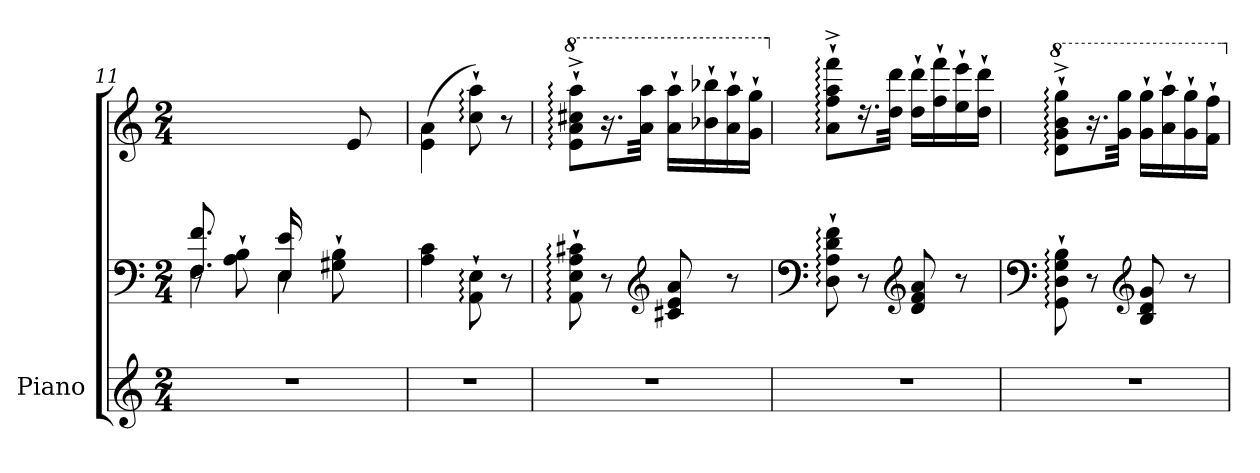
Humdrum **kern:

**kern	**kern	**kern
*part1	*part1	*part1
*staff3	*staff2	*staff1
*I"Piano	*	*
*I'Pno.	*	*
!!LO:LB:g=z
*clefG2	*clefF4	*clefG2
*k[]	*k[]	*k[]
*M2/4	*M2/4	*M2/4
=11	=11	=11
*	*^	*^
*	*	*^	*	*
2r	(>8.F/ 8.f/L	4F\	8r	8.ryy	4.ryy
.	.	.	8A\` 8B\`	.	.
.	16ryy	.	.	16d#X\ 16dd#X\Jk)	.
.	(>16E/ 16e/LL	4E\	8r	16ryy	.
.	8.ryy	.	.	16ee\	.
.	.	.	8G#X\` 8B\`	16ddn\	8e/
.	.	.	.	16b\JJ)	.
*	*v	*v	*v	*	*
*	*	*v	*v
=12	=12	=12
2r	4A\ 4c\	(>4e\ 4a\
.	8AA\:` 8E\:`	8cc\:` 8aa\:`)
.	8r	8r
=13	=13	=13
*	*	*8va
2r	8AA\:` 8E\:` 8A\:` 8c#X\:`	8ee\:`^ 8aa\:`^ 8ccc#X\:`^ 8aaa\:`^L
.	8r	16.r
*	*	*MM80
.	.	32aa\ 32aaa\Jkk
*	*clefG2	*
*	*	*MM120
.	8c#X/ 8e/ 8a/	16aa\` 16aaa\`LL
.	.	16bb-X\` 16bbb-X\`
.	8r	16aa\` 16aaa\`
.	.	16gg\` 16ggg\`JJ
=14	=14	=14
*	*clefF4	*
*	*	*X8va
2r	8D\:` 8A\:` 8d\:` 8f\:`	8a\:`^ 8ff\:`^ 8aa\:`^ 8fff\:`^L
.	8r	16.rdd
*	*	*MM80
.	.	32dd\ 32ddd\Jkk
*	*clefG2	*
*	*	*MM120
.	8d/ 8f/ 8a/	16dd\` 16ddd\`LL
.	.	16ff\` 16fff\`
.	8r	16ee\` 16eee\`
.	.	16dd\` 16ddd\`JJ
=15	=15	=15
*	*clefF4	*
*	*	*8va
2r	8GG\:` 8D\:` 8G\:` 8B\:`	8dd\:`^ 8gg\:`^ 8bb\:`^ 8ggg\:`^L
.	8r	16.r
*	*	*MM80
.	.	32gg\ 32ggg\Jkk
*	*clefG2	*
*	*	*MM120
.	8B/ 8d/ 8g/	16gg\` 16ggg\`LL
.	.	16aa\` 16aaa\`
.	8r	16gg\` 16ggg\`
.	.	16ff\` 16fff\`JJ
*	*	*X8va
=	=	=
*-	*-	*-
